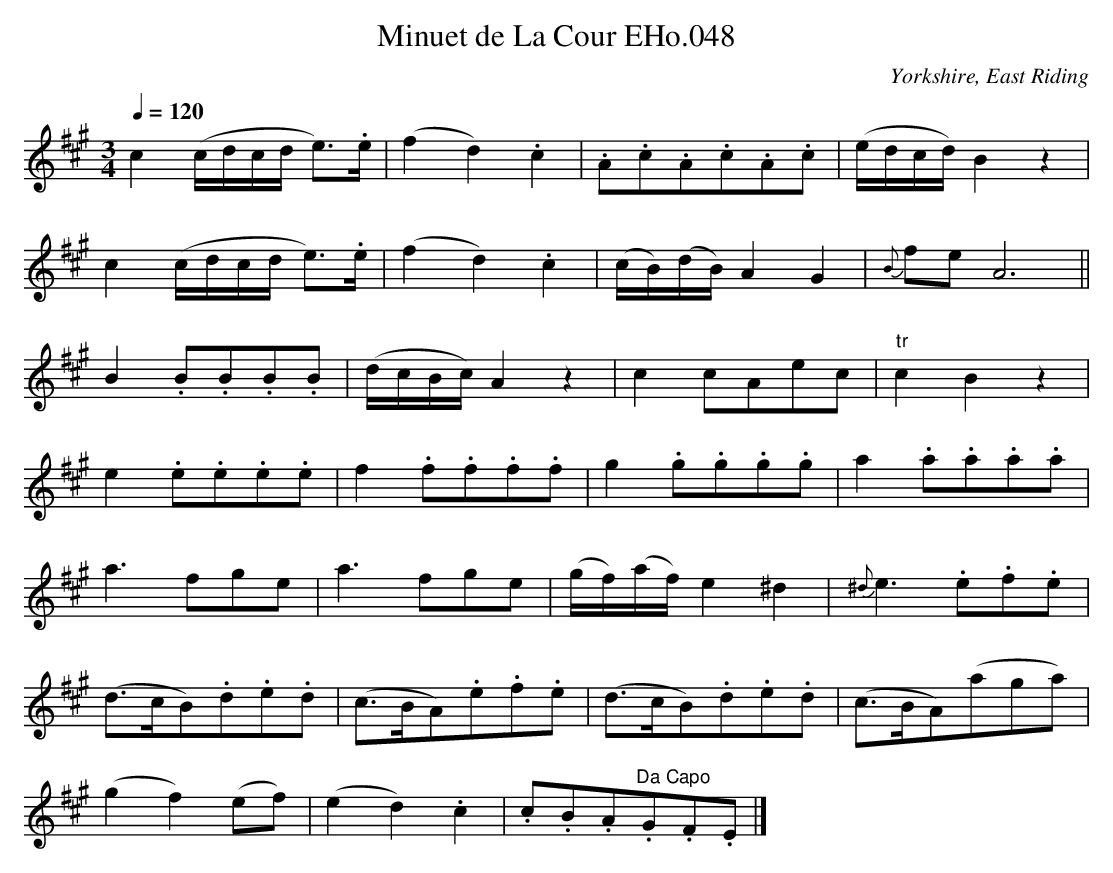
X:1
T:Minuet de La Cour EHo.048
M:3/4
L:1/8
Q:1/4=120
O:Yorkshire, East Riding
K:A
c2(c/d/c/d/ e)>.e|(f2d2).c2|.A.c.A.c.A.c|(e/d/c/d/)B2z2|
c2(c/d/c/d/ e)>.e|(f2d2).c2|(c/B/)(d/B/)A2G2|{B}fineA6||
B2.B.B.B.B|(d/c/B/c/)A2z2|c2cAec|"tr"c2B2z2|
e2.e.e.e.e|f2.f.f.f.f|g2.g.g.g.g|a2.a.a.a.a|
a3 fge|a3fge|(g/f/)(a/f/)e2^d2|{^d}e3 .e.f.e|
(d>cB).d.e.d|(c>BA).e.f.e|(d>cB).d.e.d|(c>BA)(aga)|
(g2f2)(ef)|(e2d2).c2|.c.B.A."Da Capo"G.F.E|]
